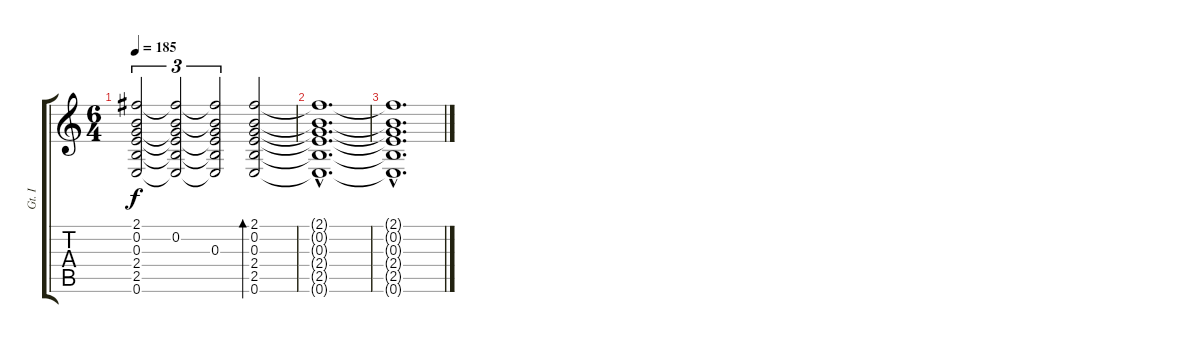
\track ("Gt. I" "Gt. I") {instrument acousticguitarsteel}
\staff {score tabs}
\tuning (E4 B3 G3 D3 A2 E2) {hide}
\ts (6 4)
\tempo 185
\clef g2
\ks c
(2.1 0.2{t} 0.3{t} 2.4{t} 2.5{t} 0.6{t}).2{tu (3 2) dy f} (2.1{t} 0.2 0.3{t} 2.4{t} 2.5{t} 0.6{t}).2{tu (3 2)} (2.1{t} 0.2{t} 0.3 2.4{t} 2.5{t} 0.6{t}).2{tu (3 2)} (2.1 0.2 0.3 2.4 2.5 0.6).2{bd 480} |
(2.1{hac t} 0.2{hac t} 0.3{hac t} 2.4{hac t} 2.5{hac t} 0.6{hac t}).1{d} |
(2.1{hac t} 0.2{hac t} 0.3{hac t} 2.4{hac t} 2.5{hac t} 0.6{hac t}).1{d}
